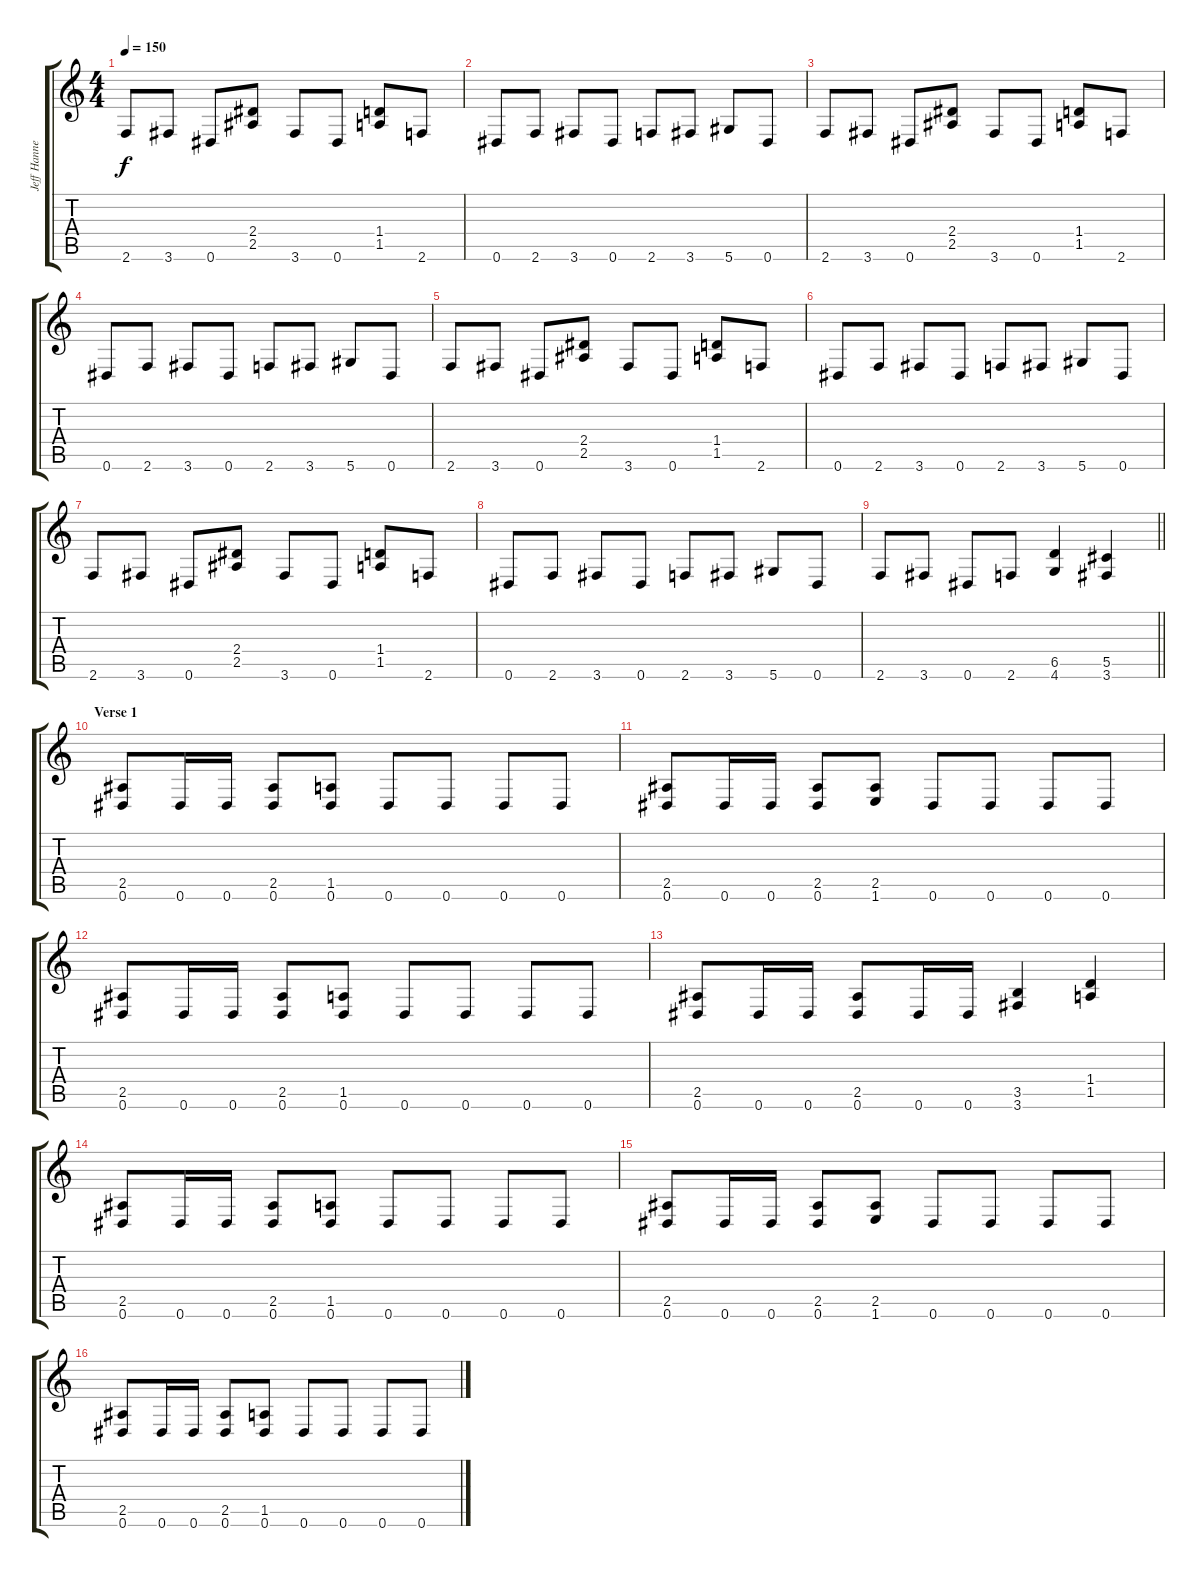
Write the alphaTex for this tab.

\track ("Jeff Hanneman" "Jeff Hanne") {instrument distortionguitar}
\staff {score tabs}
\tuning (Eb4 Bb3 Gb3 Db3 Ab2 Eb2) {hide}
\ts (4 4)
\tempo 150
\clef g2
\ks c
2.6.8{dy f} 3.6.8 0.6.8 (2.4 2.5).8 3.6.8 0.6.8 (1.4 1.5).8 2.6.8 |
0.6.8 2.6.8 3.6.8 0.6.8 2.6.8 3.6.8 5.6.8 0.6.8 |
2.6.8 3.6.8 0.6.8 (2.4 2.5).8 3.6.8 0.6.8 (1.4 1.5).8 2.6.8 |
0.6.8 2.6.8 3.6.8 0.6.8 2.6.8 3.6.8 5.6.8 0.6.8 |
2.6.8 3.6.8 0.6.8 (2.4 2.5).8 3.6.8 0.6.8 (1.4 1.5).8 2.6.8 |
0.6.8 2.6.8 3.6.8 0.6.8 2.6.8 3.6.8 5.6.8 0.6.8 |
2.6.8 3.6.8 0.6.8 (2.4 2.5).8 3.6.8 0.6.8 (1.4 1.5).8 2.6.8 |
0.6.8 2.6.8 3.6.8 0.6.8 2.6.8 3.6.8 5.6.8 0.6.8 |
\barLineRight lightlight
2.6.8 3.6.8 0.6.8 2.6.8 (6.5 4.6).4 (5.5 3.6).4 |
\section ("" "Verse 1")
(2.5 0.6).8 0.6.16 0.6.16 (2.5 0.6).8 (1.5 0.6).8 0.6.8 0.6.8 0.6.8 0.6.8 |
(2.5 0.6).8 0.6.16 0.6.16 (2.5 0.6).8 (2.5 1.6).8 0.6.8 0.6.8 0.6.8 0.6.8 |
(2.5 0.6).8 0.6.16 0.6.16 (2.5 0.6).8 (1.5 0.6).8 0.6.8 0.6.8 0.6.8 0.6.8 |
(2.5 0.6).8 0.6.16 0.6.16 (2.5 0.6).8 0.6.16 0.6.16 (3.5 3.6).4 (1.4 1.5).4 |
(2.5 0.6).8 0.6.16 0.6.16 (2.5 0.6).8 (1.5 0.6).8 0.6.8 0.6.8 0.6.8 0.6.8 |
(2.5 0.6).8 0.6.16 0.6.16 (2.5 0.6).8 (2.5 1.6).8 0.6.8 0.6.8 0.6.8 0.6.8 |
(2.5 0.6).8 0.6.16 0.6.16 (2.5 0.6).8 (1.5 0.6).8 0.6.8 0.6.8 0.6.8 0.6.8
